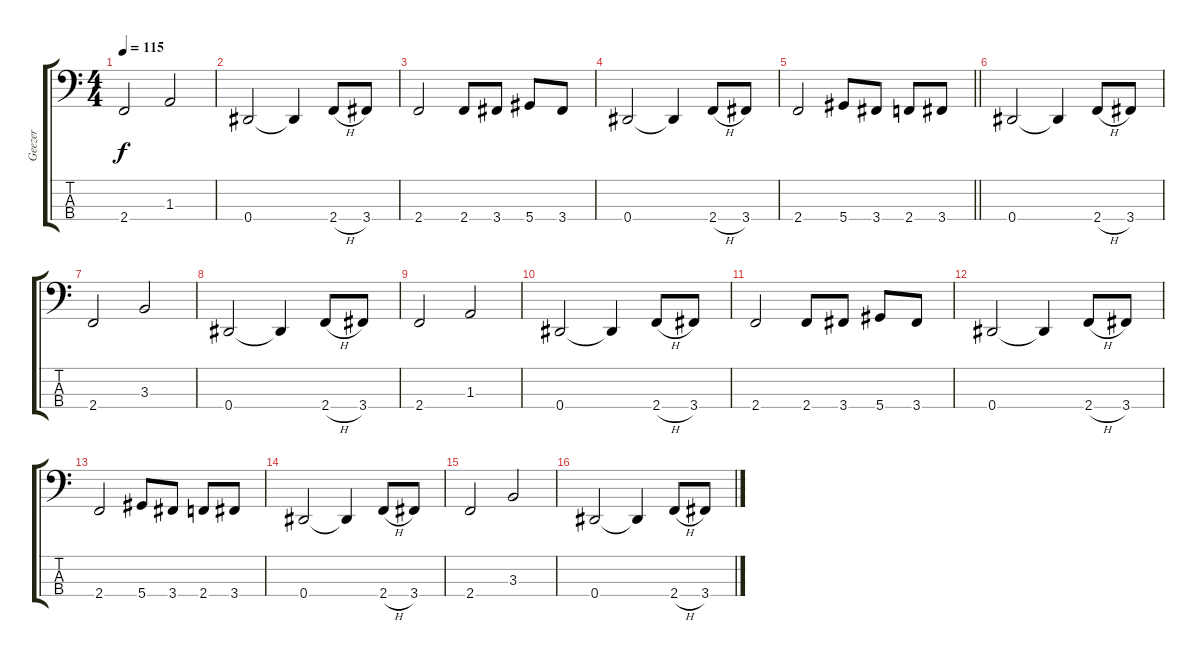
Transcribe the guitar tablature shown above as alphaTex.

\track ("Geezer" "Geezer") {instrument electricbassfinger}
\staff {score tabs}
\tuning (Gb2 Db2 Ab1 Eb1) {hide}
\ts (4 4)
\tempo 115
\clef f4
\ks c
2.4.2{dy f} 1.3.2 |
0.4.2 0.4{t}.4 2.4{h}.8 3.4.8 |
2.4.2 2.4.8 3.4.8 5.4.8 3.4.8 |
0.4.2 0.4{t}.4 2.4{h}.8 3.4.8 |
\barLineRight lightlight
2.4.2 5.4.8 3.4.8 2.4.8 3.4.8 |
0.4.2 0.4{t}.4 2.4{h}.8 3.4.8 |
2.4.2 3.3.2 |
0.4.2 0.4{t}.4 2.4{h}.8 3.4.8 |
2.4.2 1.3.2 |
0.4.2 0.4{t}.4 2.4{h}.8 3.4.8 |
2.4.2 2.4.8 3.4.8 5.4.8 3.4.8 |
0.4.2 0.4{t}.4 2.4{h}.8 3.4.8 |
2.4.2 5.4.8 3.4.8 2.4.8 3.4.8 |
0.4.2 0.4{t}.4 2.4{h}.8 3.4.8 |
2.4.2 3.3.2 |
0.4.2 0.4{t}.4 2.4{h}.8 3.4.8
